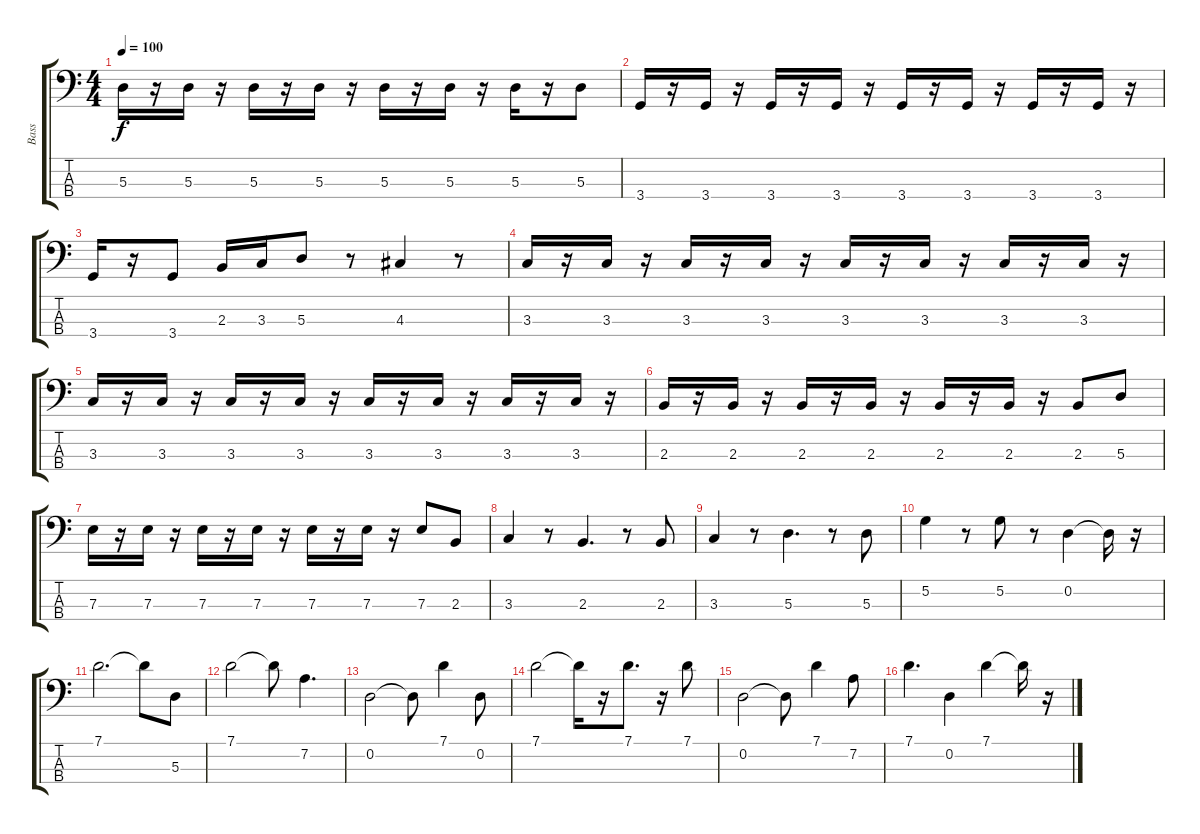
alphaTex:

\track ("Bass" "Bass") {instrument electricbassfinger}
\staff {score tabs}
\tuning (G2 D2 A1 E1) {hide}
\ts (4 4)
\tempo 100
\clef f4
\ks c
5.3.16{dy f} r.16 5.3.16 r.16 5.3.16 r.16 5.3.16 r.16 5.3.16 r.16 5.3.16 r.16 5.3.16 r.16 5.3.8 |
3.4.16 r.16 3.4.16 r.16 3.4.16 r.16 3.4.16 r.16 3.4.16 r.16 3.4.16 r.16 3.4.16 r.16 3.4.16 r.16 |
3.4.16 r.16 3.4.8 2.3.16 3.3.16 5.3.8 r.8 4.3.4 r.8 |
3.3.16 r.16 3.3.16 r.16 3.3.16 r.16 3.3.16 r.16 3.3.16 r.16 3.3.16 r.16 3.3.16 r.16 3.3.16 r.16 |
3.3.16 r.16 3.3.16 r.16 3.3.16 r.16 3.3.16 r.16 3.3.16 r.16 3.3.16 r.16 3.3.16 r.16 3.3.16 r.16 |
2.3.16 r.16 2.3.16 r.16 2.3.16 r.16 2.3.16 r.16 2.3.16 r.16 2.3.16 r.16 2.3.8 5.3.8 |
7.3.16 r.16 7.3.16 r.16 7.3.16 r.16 7.3.16 r.16 7.3.16 r.16 7.3.16 r.16 7.3.8 2.3.8 |
3.3.4 r.8 2.3.4{d} r.8 2.3.8 |
3.3.4 r.8 5.3.4{d} r.8 5.3.8 |
5.2.4 r.8 5.2.8 r.8 0.2.4 0.2{t}.16 r.16 |
7.1.2{d} 7.1{t}.8 5.3.8 |
7.1.2 7.1{t}.8 7.2.4{d} |
0.2.2 0.2{t}.8 7.1.4 0.2.8 |
7.1.2 7.1{t}.16 r.16 7.1.8{d} r.16 7.1.8 |
0.2.2 0.2{t}.8 7.1.4 7.2.8 |
7.1.4{d} 0.2.4 7.1.4 7.1{t}.16 r.16
